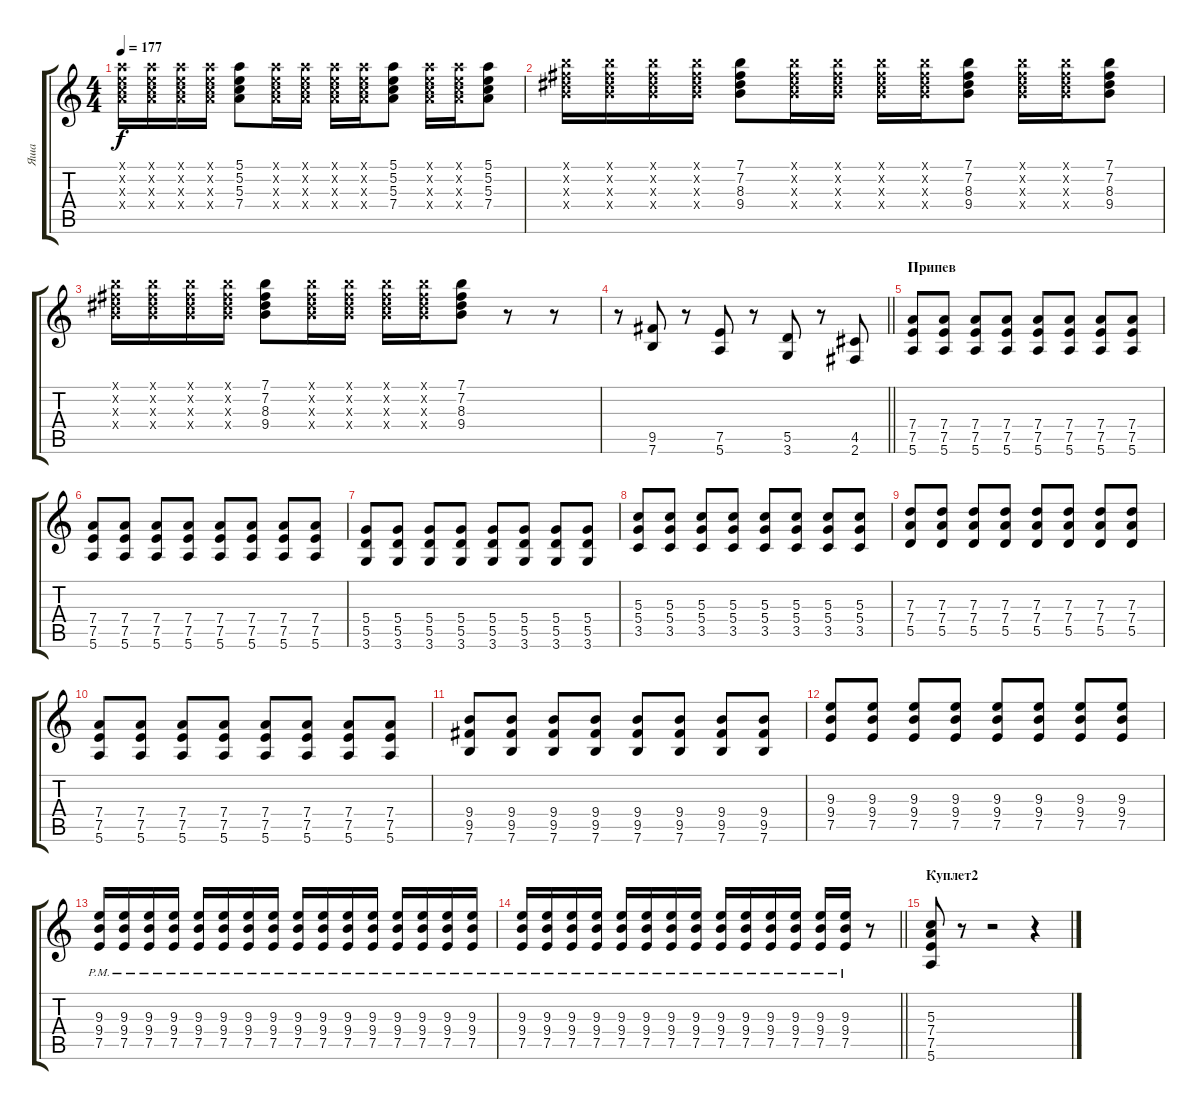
\track ("Яша" "Яша") {instrument acousticguitarsteel}
\staff {score tabs}
\tuning (E4 B3 G3 D3 A2 E2) {hide}
\ts (4 4)
\tempo 177
\clef g2
\ks c
(5.1{x} 5.2{x} 5.3{x} 7.4{x}).16{dy f} (5.1{x} 5.2{x} 5.3{x} 7.4{x}).16 (5.1{x} 5.2{x} 5.3{x} 7.4{x}).16 (5.1{x} 5.2{x} 5.3{x} 7.4{x}).16 (5.1 5.2 5.3 7.4).8 (5.1{x} 5.2{x} 5.3{x} 7.4{x}).16 (5.1{x} 5.2{x} 5.3{x} 7.4{x}).16 (5.1{x} 5.2{x} 5.3{x} 7.4{x}).16 (5.1{x} 5.2{x} 5.3{x} 7.4{x}).16 (5.1 5.2 5.3 7.4).8 (5.1{x} 5.2{x} 5.3{x} 7.4{x}).16 (5.1{x} 5.2{x} 5.3{x} 7.4{x}).16 (5.1 5.2 5.3 7.4).8 |
(7.1{x} 7.2{x} 8.3{x} 9.4{x}).16 (7.1{x} 7.2{x} 8.3{x} 9.4{x}).16 (7.1{x} 7.2{x} 8.3{x} 9.4{x}).16 (7.1{x} 7.2{x} 8.3{x} 9.4{x}).16 (7.1 7.2 8.3 9.4).8 (7.1{x} 7.2{x} 8.3{x} 9.4{x}).16 (7.1{x} 7.2{x} 8.3{x} 9.4{x}).16 (7.1{x} 7.2{x} 8.3{x} 9.4{x}).16 (7.1{x} 7.2{x} 8.3{x} 9.4{x}).16 (7.1 7.2 8.3 9.4).8 (7.1{x} 7.2{x} 8.3{x} 9.4{x}).16 (7.1{x} 7.2{x} 8.3{x} 9.4{x}).16 (7.1 7.2 8.3 9.4).8 |
(7.1{x} 7.2{x} 8.3{x} 9.4{x}).16 (7.1{x} 7.2{x} 8.3{x} 9.4{x}).16 (7.1{x} 7.2{x} 8.3{x} 9.4{x}).16 (7.1{x} 7.2{x} 8.3{x} 9.4{x}).16 (7.1 7.2 8.3 9.4).8 (7.1{x} 7.2{x} 8.3{x} 9.4{x}).16 (7.1{x} 7.2{x} 8.3{x} 9.4{x}).16 (7.1{x} 7.2{x} 8.3{x} 9.4{x}).16 (7.1{x} 7.2{x} 8.3{x} 9.4{x}).16 (7.1 7.2 8.3 9.4).8 r.8 r.8 |
\barLineRight lightlight
r.8 (9.5 7.6).8 r.8 (7.5 5.6).8 r.8 (5.5 3.6).8 r.8 (4.5 2.6).8 |
\section ("" "Припев")
(7.4 7.5 5.6).8{instrument distortionguitar} (7.4 7.5 5.6).8 (7.4 7.5 5.6).8 (7.4 7.5 5.6).8 (7.4 7.5 5.6).8 (7.4 7.5 5.6).8 (7.4 7.5 5.6).8 (7.4 7.5 5.6).8 |
(7.4 7.5 5.6).8 (7.4 7.5 5.6).8 (7.4 7.5 5.6).8 (7.4 7.5 5.6).8 (7.4 7.5 5.6).8 (7.4 7.5 5.6).8 (7.4 7.5 5.6).8 (7.4 7.5 5.6).8 |
(5.4 5.5 3.6).8 (5.4 5.5 3.6).8 (5.4 5.5 3.6).8 (5.4 5.5 3.6).8 (5.4 5.5 3.6).8 (5.4 5.5 3.6).8 (5.4 5.5 3.6).8 (5.4 5.5 3.6).8 |
(5.3 5.4 3.5).8 (5.3 5.4 3.5).8 (5.3 5.4 3.5).8 (5.3 5.4 3.5).8 (5.3 5.4 3.5).8 (5.3 5.4 3.5).8 (5.3 5.4 3.5).8 (5.3 5.4 3.5).8 |
(7.3 7.4 5.5).8 (7.3 7.4 5.5).8 (7.3 7.4 5.5).8 (7.3 7.4 5.5).8 (7.3 7.4 5.5).8 (7.3 7.4 5.5).8 (7.3 7.4 5.5).8 (7.3 7.4 5.5).8 |
(7.4 7.5 5.6).8 (7.4 7.5 5.6).8 (7.4 7.5 5.6).8 (7.4 7.5 5.6).8 (7.4 7.5 5.6).8 (7.4 7.5 5.6).8 (7.4 7.5 5.6).8 (7.4 7.5 5.6).8 |
(9.4 9.5 7.6).8 (9.4 9.5 7.6).8 (9.4 9.5 7.6).8 (9.4 9.5 7.6).8 (9.4 9.5 7.6).8 (9.4 9.5 7.6).8 (9.4 9.5 7.6).8 (9.4 9.5 7.6).8 |
(9.3 9.4 7.5).8 (9.3 9.4 7.5).8 (9.3 9.4 7.5).8 (9.3 9.4 7.5).8 (9.3 9.4 7.5).8 (9.3 9.4 7.5).8 (9.3 9.4 7.5).8 (9.3 9.4 7.5).8 |
(9.3{pm} 9.4{pm} 7.5{pm}).16 (9.3{pm} 9.4{pm} 7.5{pm}).16 (9.3{pm} 9.4{pm} 7.5{pm}).16 (9.3{pm} 9.4{pm} 7.5{pm}).16 (9.3{pm} 9.4{pm} 7.5{pm}).16 (9.3{pm} 9.4{pm} 7.5{pm}).16 (9.3{pm} 9.4{pm} 7.5{pm}).16 (9.3{pm} 9.4{pm} 7.5{pm}).16 (9.3{pm} 9.4{pm} 7.5{pm}).16 (9.3{pm} 9.4{pm} 7.5{pm}).16 (9.3{pm} 9.4{pm} 7.5{pm}).16 (9.3{pm} 9.4{pm} 7.5{pm}).16 (9.3{pm} 9.4{pm} 7.5{pm}).16 (9.3{pm} 9.4{pm} 7.5{pm}).16 (9.3{pm} 9.4{pm} 7.5{pm}).16 (9.3{pm} 9.4{pm} 7.5{pm}).16 |
\barLineRight lightlight
(9.3{pm} 9.4{pm} 7.5{pm}).16 (9.3{pm} 9.4{pm} 7.5{pm}).16 (9.3{pm} 9.4{pm} 7.5{pm}).16 (9.3{pm} 9.4{pm} 7.5{pm}).16 (9.3{pm} 9.4{pm} 7.5{pm}).16 (9.3{pm} 9.4{pm} 7.5{pm}).16 (9.3{pm} 9.4{pm} 7.5{pm}).16 (9.3{pm} 9.4{pm} 7.5{pm}).16 (9.3{pm} 9.4{pm} 7.5{pm}).16 (9.3{pm} 9.4{pm} 7.5{pm}).16 (9.3{pm} 9.4{pm} 7.5{pm}).16 (9.3{pm} 9.4{pm} 7.5{pm}).16 (9.3{pm} 9.4{pm} 7.5{pm}).16 (9.3{pm} 9.4{pm} 7.5{pm}).16 r.8 |
\section ("" "Куплет2")
(5.3 7.4 7.5 5.6).8{instrument distortionguitar} r.8 r.2 r.4
